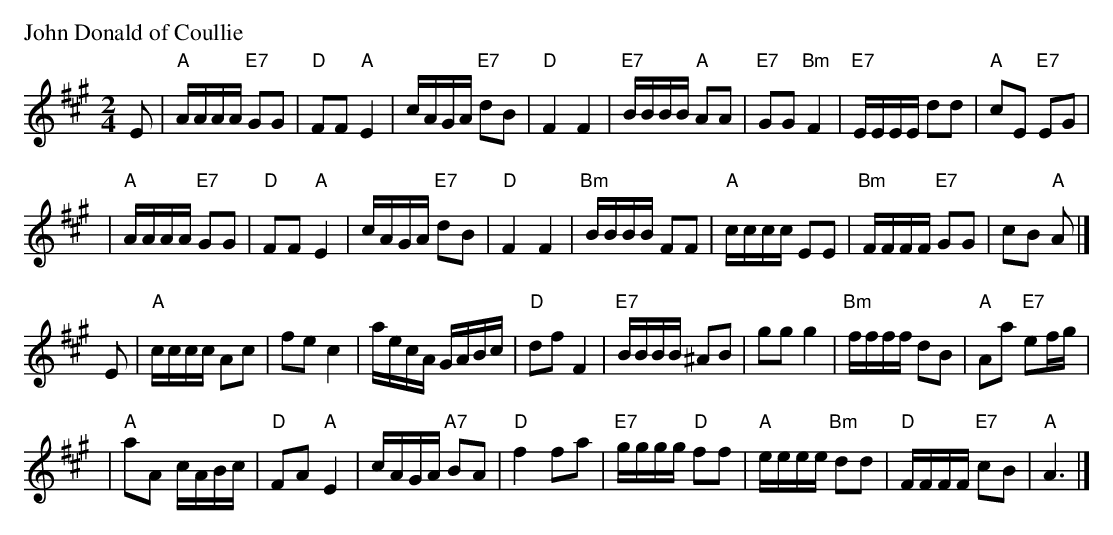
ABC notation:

X:1
P: John Donald of Coullie
M: 2/4
L: 1/16
K: A
E2 \
| "A"AAAA "E7"G2G2 | "D"F2F2 "A"E4 | cAGA "E7"d2B2 | "D"F4 F4 \
| "E7"BBBB "A"A2A2 | "E7"G2G2 "Bm"F4 | "E7"EEEE d2d2 | "A"c2E2 "E7"E2G2 |
| "A"AAAA "E7"G2G2 | "D"F2F2 "A"E4 | cAGA "E7"d2B2 | "D"F4 F4 \
| "Bm"BBBB F2F2 | "A"cccc E2E2 | "Bm"FFFF "E7"G2G2 | c2B2 "A"A2 |]
E2 \
| "A"cccc A2c2 | f2e2 c4 | aecA GABc | "D"d2f2 F4 \
| "E7"BBBB ^A2B2 | g2g2 g4 | "Bm"ffff d2B2 | "A"A2a2 "E7"e2fg |
| "A"a2A2 cABc | "D"F2A2 "A"E4 | cAGA "A7"B2A2 | "D"f4 f2a2 \
| "E7"gggg "D"f2f2 | "A"eeee "Bm"d2d2 | "D"FFFF "E7"c2B2 | "A"A6 |]
